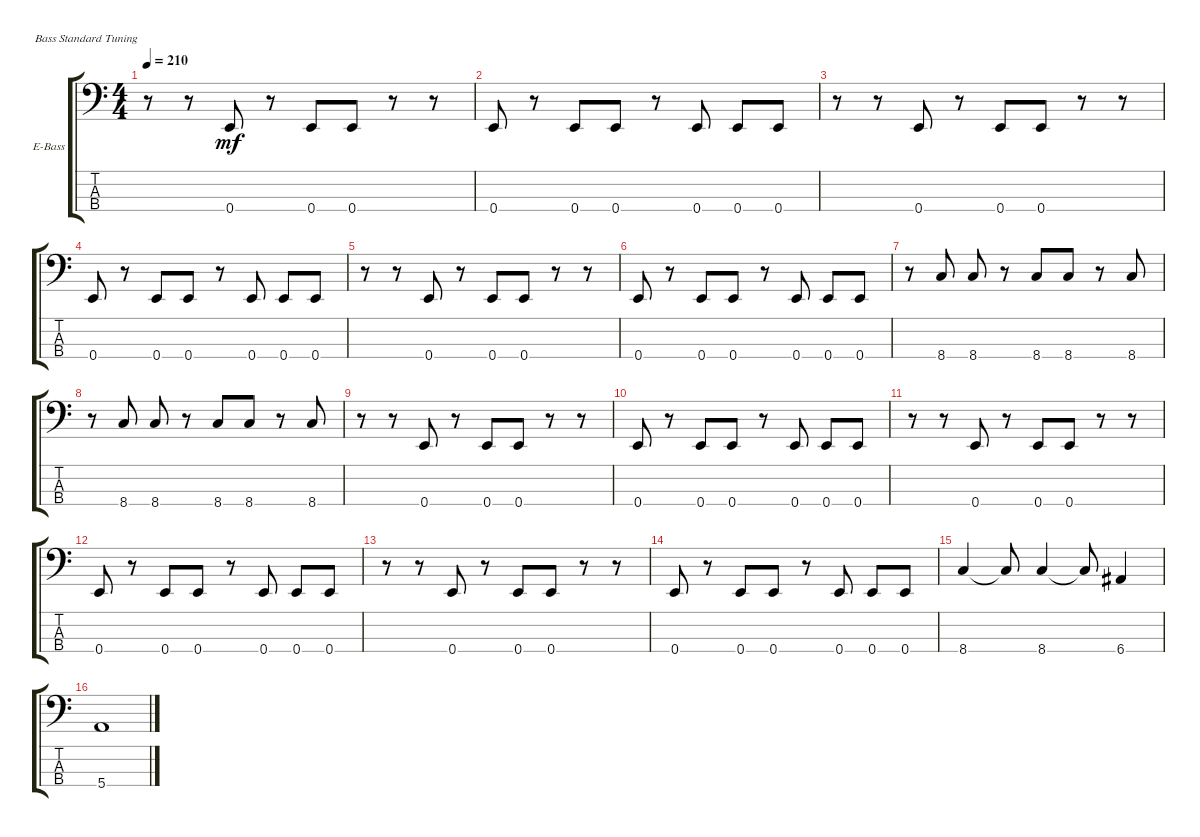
\defaultSystemsLayout 4
\bracketExtendMode groupsimilarinstruments
\firstSystemTrackNameOrientation horizontal
\otherSystemsTrackNameOrientation horizontal
\track ("Electric Bass" "E-Bass") {instrument electricbassfinger}
\staff {score tabs}
\tuning (G2 D2 A1 E1)
\ts (4 4)
\tempo 210
\clef f4
\ks c
r.8{dy mf} r.8 0.4.8 r.8 0.4.8 0.4.8 r.8 r.8 |
0.4.8 r.8 0.4.8 0.4.8 r.8 0.4.8 0.4.8 0.4.8 |
r.8 r.8 0.4.8 r.8 0.4.8 0.4.8 r.8 r.8 |
0.4.8 r.8 0.4.8 0.4.8 r.8 0.4.8 0.4.8 0.4.8 |
r.8 r.8 0.4.8 r.8 0.4.8 0.4.8 r.8 r.8 |
0.4.8 r.8 0.4.8 0.4.8 r.8 0.4.8 0.4.8 0.4.8 |
r.8 8.4.8 8.4.8 r.8 8.4.8 8.4.8 r.8 8.4.8 |
r.8 8.4.8 8.4.8 r.8 8.4.8 8.4.8 r.8 8.4.8 |
r.8 r.8 0.4.8 r.8 0.4.8 0.4.8 r.8 r.8 |
0.4.8 r.8 0.4.8 0.4.8 r.8 0.4.8 0.4.8 0.4.8 |
r.8 r.8 0.4.8 r.8 0.4.8 0.4.8 r.8 r.8 |
0.4.8 r.8 0.4.8 0.4.8 r.8 0.4.8 0.4.8 0.4.8 |
r.8 r.8 0.4.8 r.8 0.4.8 0.4.8 r.8 r.8 |
0.4.8 r.8 0.4.8 0.4.8 r.8 0.4.8 0.4.8 0.4.8 |
8.4.4 8.4{t}.8 8.4.4 8.4{t}.8 6.4.4 |
5.4.1
